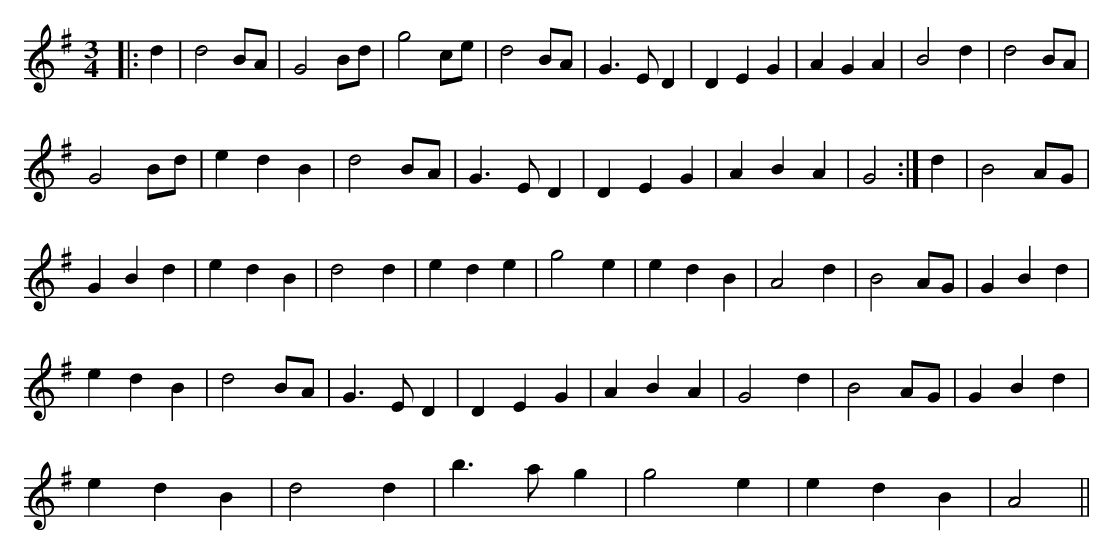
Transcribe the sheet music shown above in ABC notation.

X:1
M:3/4
K:G
|:d2|d4 BA|G4 Bd|g4 ce|d4 BA|G3 E D2|D2 E2 G2|A2 G2 A2|B4 d2|d4 BA|
G4 Bd|e2 d2 B2|d4 BA|G3 E D2|D2 E2 G2|A2 B2 A2|G4:|d2|B4 AG|
G2 B2 d2|e2 d2 B2|d4 d2|e2 d2 e2|g4 e2|e2 d2 B2|A4 d2|B4 AG|G2 B2 d2|
e2 d2 B2|d4 BA|G3 E D2|D2 E2 G2|A2 B2 A2|G4 d2|B4 AG|G2 B2 d2|
e2 d2 B2|d4 d2|b3 a g2|g4 e2|e2 d2 B2|A4||
